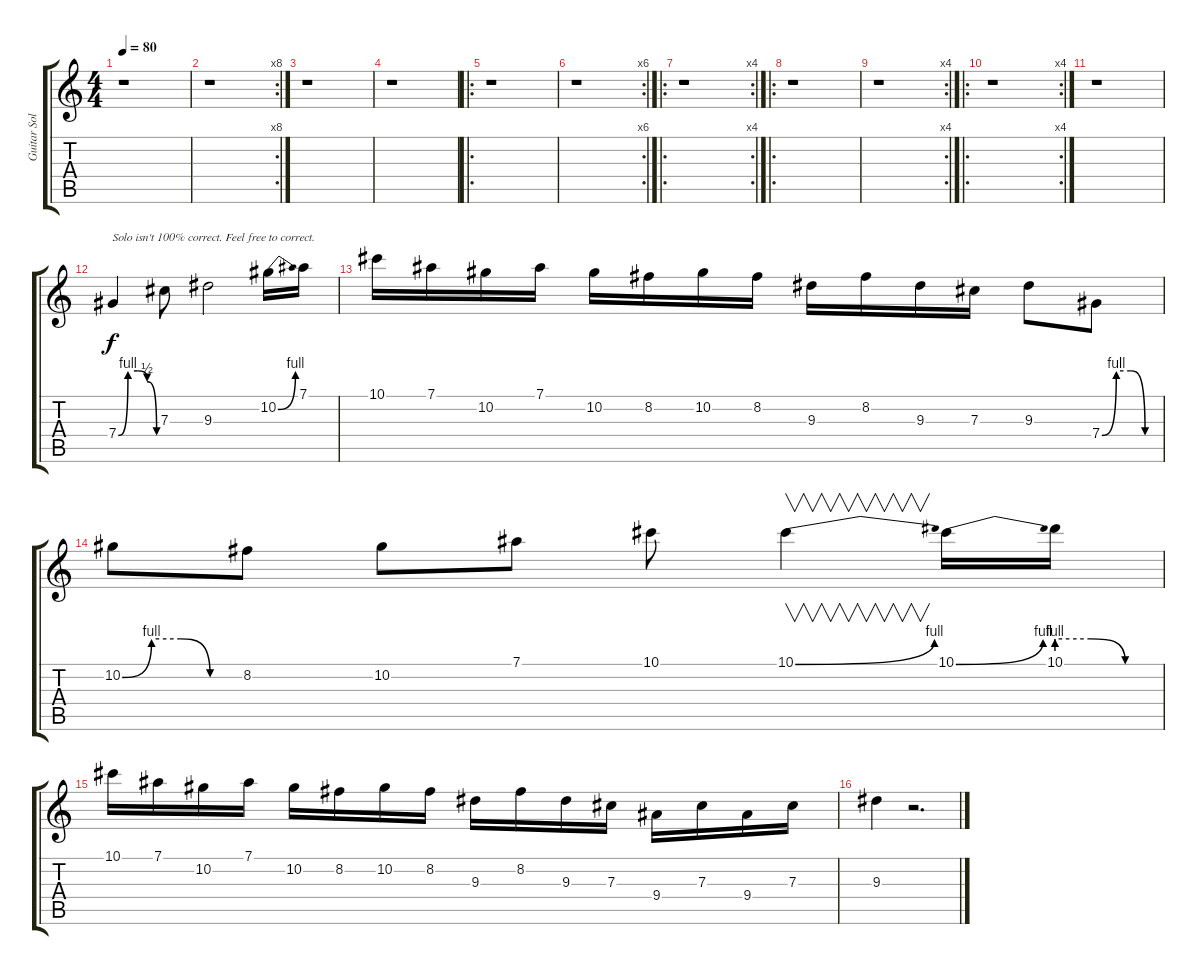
\track ("Guitar Solo" "Guitar Sol") {instrument distortionguitar}
\staff {score tabs}
\tuning (Eb4 Bb3 Gb3 Db3 Ab2 Eb2) {hide}
\ts (4 4)
\tempo 80
\clef g2
\ks c
r.1{dy f instrument distortionguitar} |
\rc 8
r.1 |
r.1 |
r.1 |
\ro
r.1 |
\rc 6
r.1 |
\ro
\rc 4
r.1 |
\ro
r.1 |
\rc 4
r.1 |
\ro
\rc 4
r.1 |
r.1 |
7.4{be (custom 0 0 15 4 30 4 45 2 60 0)}.4{txt "Solo isn't 100% correct. Feel free to correct."} 7.3.8 9.3.2 10.2{be (bend 0 0 60 4)}.16 7.1.16 |
10.1.16 7.1.16 10.2.16 7.1.16 10.2.16 8.2.16 10.2.16 8.2.16 9.3.16 8.2.16 9.3.16 7.3.16 9.3.8 7.4{be (custom 0 0 15 4 30 4 45 0 60 0)}.8 |
10.2{be (custom 0 0 15 4 30 4 45 0 60 0)}.8 8.2.8 10.2.8 7.1.8 10.1.8 10.1{be (bend 0 0 60 4)}.4{v} 10.1{be (bend 0 0 60 4)}.16 10.1{be (custom 0 4 20 4 40 0 60 0)}.16 |
10.1.16 7.1.16 10.2.16 7.1.16 10.2.16 8.2.16 10.2.16 8.2.16 9.3.16 8.2.16 9.3.16 7.3.16 9.4.16 7.3.16 9.4.16 7.3.16 |
9.3.4 r.2{d}
